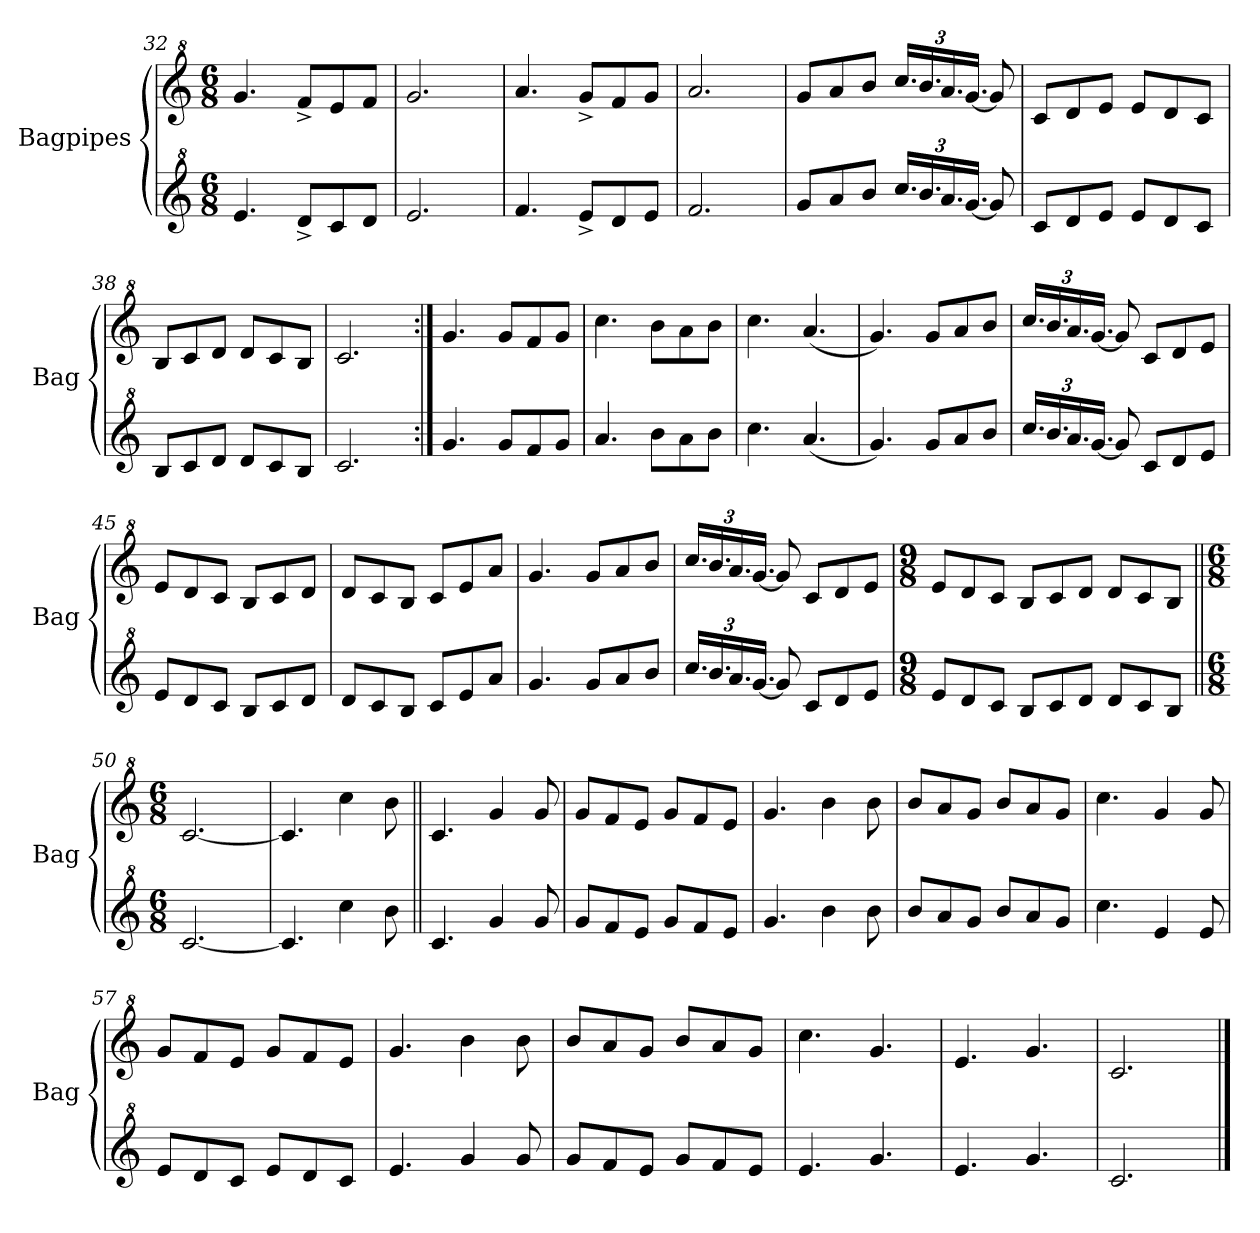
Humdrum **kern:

**kern	**kern
*part2	*part1
*staff2	*staff1
*I"Bagpipes	*I"Bagpipes
*I'Bag	*I'Bag
*clefG^2	*clefG^2
*k[]	*k[]
*C:	*C:
*M6/8	*M6/8
=32	=32
4.ee/	4.gg/
8dd^/L	8ff^/L
8cc/	8ee/
8dd/J	8ff/J
=33	=33
2.ee/	2.gg/
!!LO:LB:g=z
=34	=34
4.ff/	4.aa/
8ee^/L	8gg^/L
8dd/	8ff/
8ee/J	8gg/J
=35	=35
2.ff/	2.aa/
=36	=36
8gg/L	8gg/L
8aa/	8aa/
8bb/J	8bb/J
*Xbrackettup	*Xbrackettup
24.ccc/LL	24.ccc/LL
24.bb/	24.bb/
24.aa/	24.aa/
[24.gg/JJ	[24.gg/JJ
8gg/]	8gg/]
=37	=37
8cc/L	8cc/L
8dd/	8dd/
8ee/J	8ee/J
8ee/L	8ee/L
8dd/	8dd/
8cc/J	8cc/J
=38	=38
8b/L	8b/L
8cc/	8cc/
8dd/J	8dd/J
8dd/L	8dd/L
8cc/	8cc/
8b/J	8b/J
=39	=39
2.cc/	2.cc/
=40:|!	=40:|!
4.gg/	4.gg/
8gg/L	8gg/L
8ff/	8ff/
8gg/J	8gg/J
=41	=41
4.aa/	4.ccc\
8bb\L	8bb\L
8aa\	8aa\
8bb\J	8bb\J
!!LO:PB:g=z
=42	=42
4.ccc\	4.ccc\
(4.aa/	(4.aa/
=43	=43
4.gg/)	4.gg/)
8gg/L	8gg/L
8aa/	8aa/
8bb/J	8bb/J
=44	=44
24.ccc/LL	24.ccc/LL
24.bb/	24.bb/
24.aa/	24.aa/
[24.gg/JJ	[24.gg/JJ
8gg/]	8gg/]
8cc/L	8cc/L
8dd/	8dd/
8ee/J	8ee/J
=45	=45
8ee/L	8ee/L
8dd/	8dd/
8cc/J	8cc/J
8b/L	8b/L
8cc/	8cc/
8dd/J	8dd/J
=46	=46
8dd/L	8dd/L
8cc/	8cc/
8b/J	8b/J
8cc/L	8cc/L
8ee/	8ee/
8aa/J	8aa/J
=47	=47
4.gg/	4.gg/
8gg/L	8gg/L
8aa/	8aa/
8bb/J	8bb/J
=48	=48
24.ccc/LL	24.ccc/LL
24.bb/	24.bb/
24.aa/	24.aa/
[24.gg/JJ	[24.gg/JJ
8gg/]	8gg/]
8cc/L	8cc/L
8dd/	8dd/
8ee/J	8ee/J
!!LO:LB:g=z
=49	=49
*M9/8	*M9/8
8ee/L	8ee/L
8dd/	8dd/
8cc/J	8cc/J
8b/L	8b/L
8cc/	8cc/
8dd/J	8dd/J
8dd/L	8dd/L
8cc/	8cc/
8b/J	8b/J
=50||	=50||
*M6/8	*M6/8
[2.cc/	[2.cc/
=51	=51
4.cc/]	4.cc/]
4ccc\	4ccc\
8bb\	8bb\
=52||	=52||
4.cc/	4.cc/
4gg/	4gg/
8gg/	8gg/
=53	=53
8gg/L	8gg/L
8ff/	8ff/
8ee/J	8ee/J
8gg/L	8gg/L
8ff/	8ff/
8ee/J	8ee/J
=54	=54
4.gg/	4.gg/
4bb\	4bb\
8bb\	8bb\
=55	=55
8bb/L	8bb/L
8aa/	8aa/
8gg/J	8gg/J
8bb/L	8bb/L
8aa/	8aa/
8gg/J	8gg/J
!!LO:LB:g=z
=56	=56
4.ccc\	4.ccc\
4ee/	4gg/
8ee/	8gg/
=57	=57
8ee/L	8gg/L
8dd/	8ff/
8cc/J	8ee/J
8ee/L	8gg/L
8dd/	8ff/
8cc/J	8ee/J
=58	=58
4.ee/	4.gg/
4gg/	4bb\
8gg/	8bb\
=59	=59
8gg/L	8bb/L
8ff/	8aa/
8ee/J	8gg/J
8gg/L	8bb/L
8ff/	8aa/
8ee/J	8gg/J
=60	=60
4.ee/	4.ccc\
4.gg/	4.gg/
=61	=61
4.ee/	4.ee/
4.gg/	4.gg/
=62	=62
2.cc/	2.cc/
==	==
*-	*-
